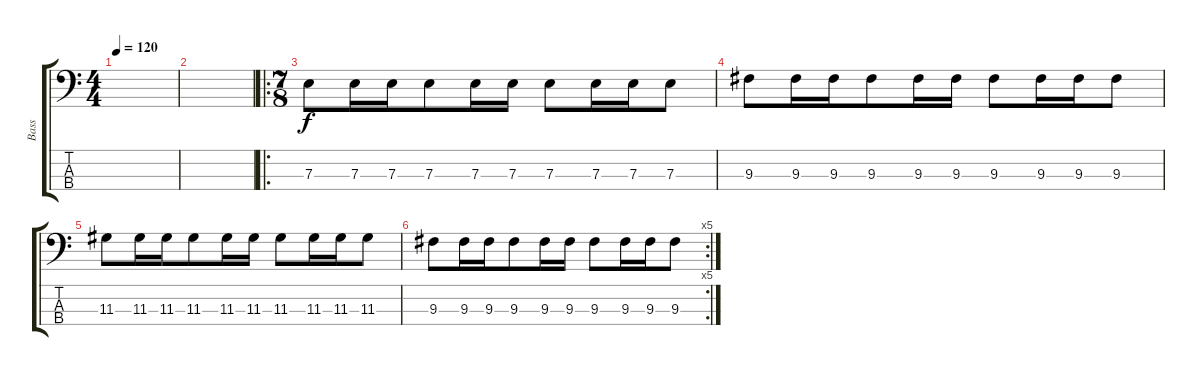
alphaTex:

\track ("Bass" "Bass") {instrument electricbassfinger}
\staff {score tabs}
\tuning (G2 D2 A1 E1) {hide}
\ts (4 4)
\tempo 120
\clef f4
\ks c
|
|
\ro
\ts (7 8)
7.3.8 7.3.16 7.3.16 7.3.8 7.3.16 7.3.16 7.3.8 7.3.16 7.3.16 7.3.8 |
9.3.8 9.3.16 9.3.16 9.3.8 9.3.16 9.3.16 9.3.8 9.3.16 9.3.16 9.3.8 |
11.3.8 11.3.16 11.3.16 11.3.8 11.3.16 11.3.16 11.3.8 11.3.16 11.3.16 11.3.8 |
\rc 5
9.3.8 9.3.16 9.3.16 9.3.8 9.3.16 9.3.16 9.3.8 9.3.16 9.3.16 9.3.8
